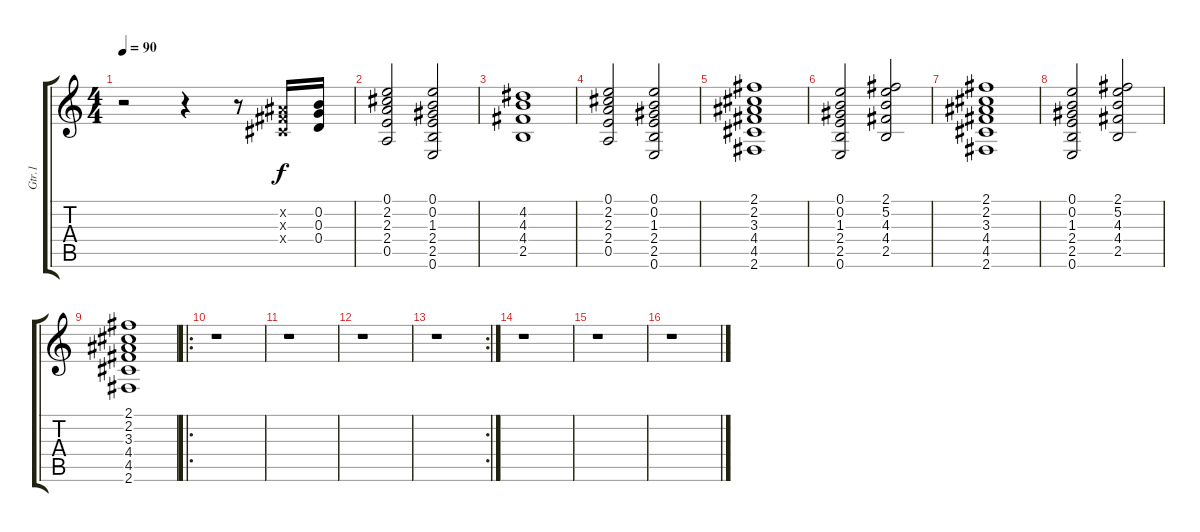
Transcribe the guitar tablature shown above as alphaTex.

\track ("Gtr.1" "Gtr.1") {instrument electricguitarclean}
\staff {score tabs}
\tuning (E4 B3 G3 D3 A2 E2) {hide}
\ts (4 4)
\tempo 90
\clef g2
\ks c
r.2{dy f instrument electricguitarclean} r.4 r.8 (-1.2{x} -1.3{x} -1.4{x}).16 (0.2 0.3 0.4).16 |
(0.1 2.2 2.3 2.4 0.5).2 (0.1 0.2 1.3 2.4 2.5 0.6).2 |
(4.2 4.3 4.4 2.5).1 |
(0.1 2.2 2.3 2.4 0.5).2 (0.1 0.2 1.3 2.4 2.5 0.6).2 |
(2.1 2.2 3.3 4.4 4.5 2.6).1 |
(0.1 0.2 1.3 2.4 2.5 0.6).2 (2.1 5.2 4.3 4.4 2.5).2 |
(2.1 2.2 3.3 4.4 4.5 2.6).1 |
(0.1 0.2 1.3 2.4 2.5 0.6).2 (2.1 5.2 4.3 4.4 2.5).2 |
(2.1 2.2 3.3 4.4 4.5 2.6).1 |
\ro
r.1 |
r.1 |
r.1 |
\rc 2
r.1 |
r.1 |
r.1 |
r.1
